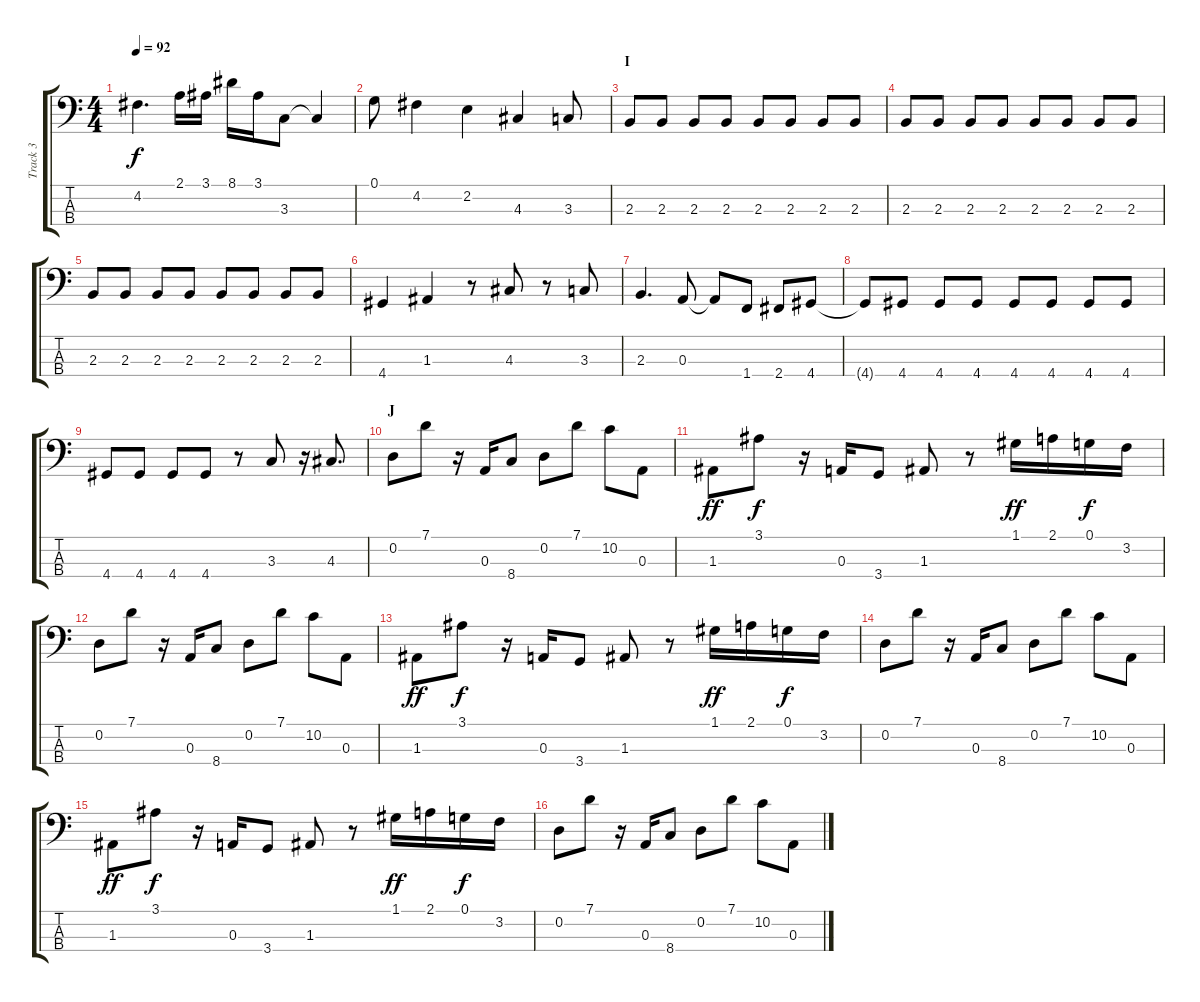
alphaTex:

\track ("Track 3" "Track 3") {instrument electricbassfinger}
\staff {score tabs}
\tuning (G2 D2 A1 E1) {hide}
\ts (4 4)
\tempo 92
\clef f4
\ks c
4.2.4{d dy f} 2.1.16 3.1.16 8.1.16 3.1.16 3.3.8 3.3{t}.4 |
0.1.8 4.2.4 2.2.4 4.3.4 3.3.8 |
\section ("" "I")
2.3.8 2.3.8 2.3.8 2.3.8 2.3.8 2.3.8 2.3.8 2.3.8 |
2.3.8 2.3.8 2.3.8 2.3.8 2.3.8 2.3.8 2.3.8 2.3.8 |
2.3.8 2.3.8 2.3.8 2.3.8 2.3.8 2.3.8 2.3.8 2.3.8 |
4.4.4 1.3.4 r.8 4.3.8 r.8 3.3.8 |
2.3.4{d} 0.3.8 0.3{t}.8 1.4.8 2.4.8 4.4.8 |
4.4{t}.8 4.4.8 4.4.8 4.4.8 4.4.8 4.4.8 4.4.8 4.4.8 |
4.4.8 4.4.8 4.4.8 4.4.8 r.8 3.3.8 r.16 4.3.8{d} |
\section ("" "J")
0.2.8 7.1.8 r.16 0.3.16 8.4.8 0.2.8 7.1.8 10.2.8 0.3.8 |
1.3.8{dy ff} 3.1.8{dy f} r.16 0.3.16 3.4.8 1.3.8 r.8 1.1.16{dy ff} 2.1.16 0.1.16{dy f} 3.2.16 |
0.2.8 7.1.8 r.16 0.3.16 8.4.8 0.2.8 7.1.8 10.2.8 0.3.8 |
1.3.8{dy ff} 3.1.8{dy f} r.16 0.3.16 3.4.8 1.3.8 r.8 1.1.16{dy ff} 2.1.16 0.1.16{dy f} 3.2.16 |
0.2.8 7.1.8 r.16 0.3.16 8.4.8 0.2.8 7.1.8 10.2.8 0.3.8 |
1.3.8{dy ff} 3.1.8{dy f} r.16 0.3.16 3.4.8 1.3.8 r.8 1.1.16{dy ff} 2.1.16 0.1.16{dy f} 3.2.16 |
0.2.8 7.1.8 r.16 0.3.16 8.4.8 0.2.8 7.1.8 10.2.8 0.3.8
